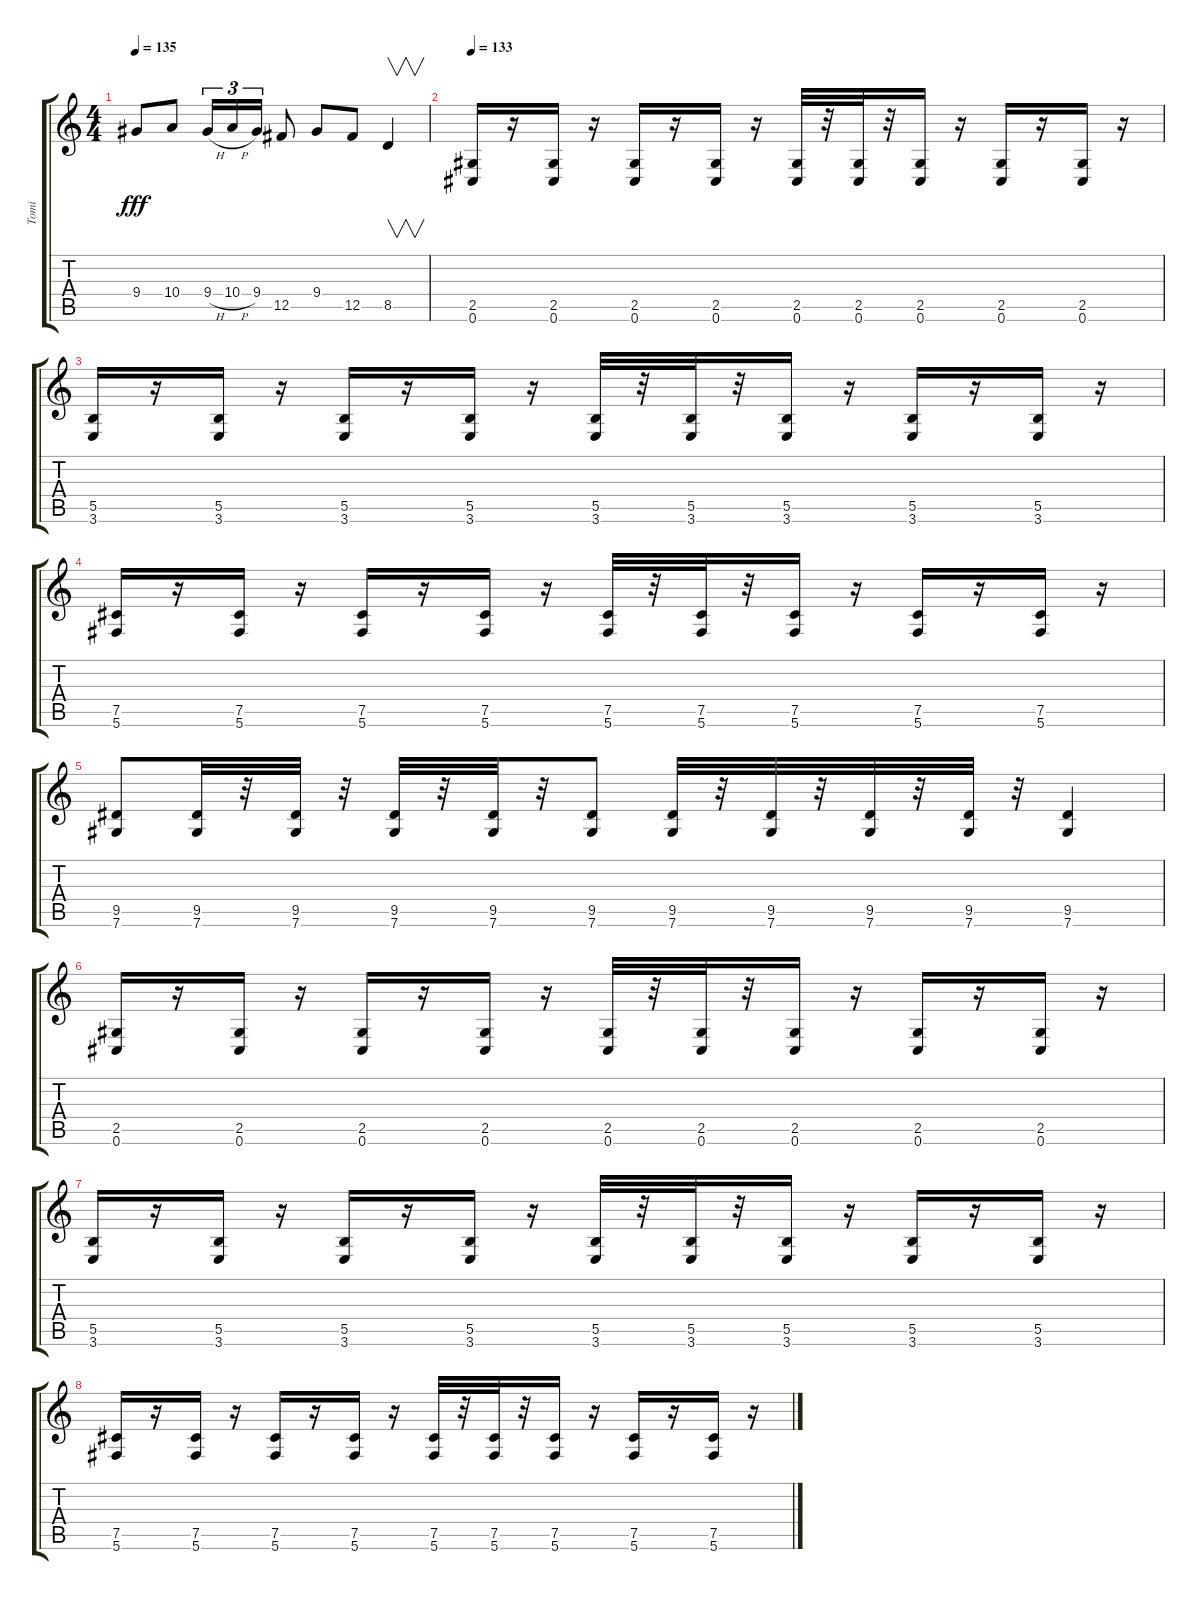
\track ("Tomi" "Tomi") {instrument distortionguitar}
\staff {score tabs}
\tuning (Db4 Ab3 E3 B2 Gb2 Db2) {hide}
\ts (4 4)
\tempo 135
\clef g2
\ks c
9.4.8{dy fff} 10.4.8 9.4{h}.16{tu (3 2)} 10.4{h}.16{tu (3 2)} 9.4.16{tu (3 2)} 12.5.8 9.4.8 12.5.8 8.5.4{v} |
\tempo 133
(2.5 0.6).16 r.16 (2.5 0.6).16 r.16 (2.5 0.6).16 r.16 (2.5 0.6).16 r.16 (2.5 0.6).32 r.32 (2.5 0.6).32 r.32 (2.5 0.6).16 r.16 (2.5 0.6).16 r.16 (2.5 0.6).16 r.16 |
(5.5 3.6).16 r.16 (5.5 3.6).16 r.16 (5.5 3.6).16 r.16 (5.5 3.6).16 r.16 (5.5 3.6).32 r.32 (5.5 3.6).32 r.32 (5.5 3.6).16 r.16 (5.5 3.6).16 r.16 (5.5 3.6).16 r.16 |
(7.5 5.6).16 r.16 (7.5 5.6).16 r.16 (7.5 5.6).16 r.16 (7.5 5.6).16 r.16 (7.5 5.6).32 r.32 (7.5 5.6).32 r.32 (7.5 5.6).16 r.16 (7.5 5.6).16 r.16 (7.5 5.6).16 r.16 |
(9.5 7.6).8 (9.5 7.6).32 r.32 (9.5 7.6).32 r.32 (9.5 7.6).32 r.32 (9.5 7.6).32 r.32 (9.5 7.6).8 (9.5 7.6).32 r.32 (9.5 7.6).32 r.32 (9.5 7.6).32 r.32 (9.5 7.6).32 r.32 (9.5 7.6).4 |
(2.5 0.6).16 r.16 (2.5 0.6).16 r.16 (2.5 0.6).16 r.16 (2.5 0.6).16 r.16 (2.5 0.6).32 r.32 (2.5 0.6).32 r.32 (2.5 0.6).16 r.16 (2.5 0.6).16 r.16 (2.5 0.6).16 r.16 |
(5.5 3.6).16 r.16 (5.5 3.6).16 r.16 (5.5 3.6).16 r.16 (5.5 3.6).16 r.16 (5.5 3.6).32 r.32 (5.5 3.6).32 r.32 (5.5 3.6).16 r.16 (5.5 3.6).16 r.16 (5.5 3.6).16 r.16 |
(7.5 5.6).16 r.16 (7.5 5.6).16 r.16 (7.5 5.6).16 r.16 (7.5 5.6).16 r.16 (7.5 5.6).32 r.32 (7.5 5.6).32 r.32 (7.5 5.6).16 r.16 (7.5 5.6).16 r.16 (7.5 5.6).16 r.16
